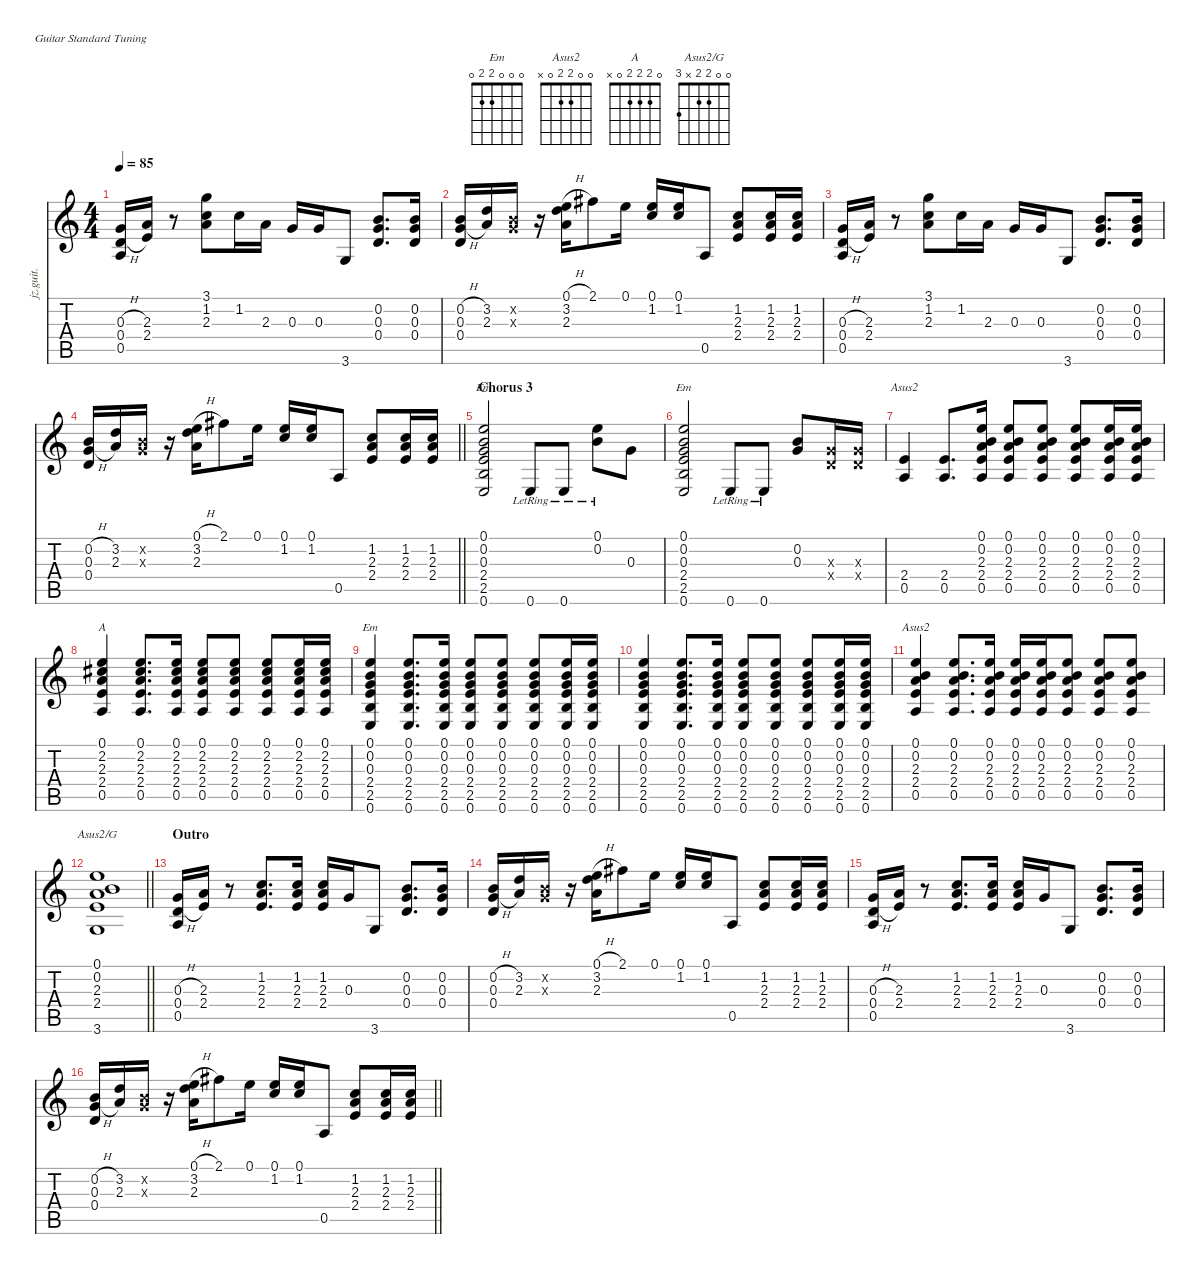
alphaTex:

\defaultSystemsLayout 4
\hideDynamics
\bracketExtendMode nobrackets
\otherSystemsTrackNameOrientation horizontal
\track ("Guitar 1" "jz.guit.") {defaultSystemsLayout 4 instrument electricguitarjazz}
\staff {score tabs}
\tuning (E4 B3 G3 D3 A2 E2)
\chord ("Em" 0 0 0 2 2 0)
\chord ("Asus2" 0 0 2 2 0 x)
\chord ("A" 0 2 2 2 0 x)
\chord ("Asus2/G" 0 0 2 2 x 3)
\ts (4 4)
\tempo 85
\clef g2
\ks c
(0.3{h} 0.4{h} 0.5).16{dy f beam Up} (2.3 2.4).16{beam Up} r.8{beam Up} (3.1 1.2 2.3).8{beam Down} 1.2.16{beam Down} 2.3.16{beam Down} 0.3.16{beam Up} 0.3.16{beam Up} 3.6.8{beam Up} (0.2 0.3 0.4).8{d beam Up} (0.2 0.3 0.4).16{beam Up} |
(0.2{h} 0.3{h} 0.4).16{beam Up} (3.2 2.3).16{beam Up} (0.2{x} 0.3{x}).16{beam Up} r.16{beam Up} (0.1{h} 3.2 2.3).16{beam Down} 2.1{acc #}.8{beam Down} 0.1.16{beam Down} (0.1 1.2).16{beam Up} (0.1 1.2).16{beam Up} 0.5.8{beam Up} (1.2 2.3 2.4).8{beam Up} (1.2 2.3 2.4).16{beam Up} (1.2 2.3 2.4).16{beam Up} |
(0.3{h} 0.4{h} 0.5).16{beam Up} (2.3 2.4).16{beam Up} r.8{beam Up} (3.1 1.2 2.3).8{beam Down} 1.2.16{beam Down} 2.3.16{beam Down} 0.3.16{beam Up} 0.3.16{beam Up} 3.6.8{beam Up} (0.2 0.3 0.4).8{d beam Up} (0.2 0.3 0.4).16{beam Up} |
\barLineRight lightlight
(0.2{h} 0.3{h} 0.4).16{beam Up} (3.2 2.3).16{beam Up} (0.2{x} 0.3{x}).16{beam Up} r.16{beam Up} (0.1{h} 3.2 2.3).16{beam Down} 2.1{acc #}.8{beam Down} 0.1.16{beam Down} (0.1 1.2).16{beam Up} (0.1 1.2).16{beam Up} 0.5.8{beam Up} (1.2 2.3 2.4).8{beam Up} (1.2 2.3 2.4).16{beam Up} (1.2 2.3 2.4).16{beam Up} |
\section ("" "Chorus 3")
(0.1 0.2 0.3 2.4 2.5 0.6).2{ch "Em" beam Up} 0.6{lr}.8{beam Up} 0.6{lr}.8{beam Up} (0.1{lr} 0.2{lr}).8{beam Down} 0.3.8{beam Down} |
(0.1 0.2 0.3 2.4 2.5 0.6).2{ch "Em" beam Up} 0.6{lr}.8{beam Up} 0.6{lr}.8{beam Up} (0.2 0.3).8{beam Up} (0.3{x} 0.4{x}).16{beam Up} (0.3{x} 0.4{x}).16{beam Up} |
(2.4 0.5).4{ch "Asus2" beam Up} (2.4 0.5).8{d beam Up} (0.1 0.2 2.3 2.4 0.5).16{beam Up} (0.1 0.2 2.3 2.4 0.5).8{beam Up} (0.1 0.2 2.3 2.4 0.5).8{beam Up} (0.1 0.2 2.3 2.4 0.5).8{beam Up} (0.1 0.2 2.3 2.4 0.5).16{beam Up} (0.1 0.2 2.3 2.4 0.5).16{beam Up} |
(0.1 2.2{acc #} 2.3 2.4 0.5).4{ch "A" beam Up} (0.1 2.2{acc #} 2.3 2.4 0.5).8{d beam Up} (0.1 2.2{acc #} 2.3 2.4 0.5).16{beam Up} (0.1 2.2{acc #} 2.3 2.4 0.5).8{beam Up} (0.1 2.2{acc #} 2.3 2.4 0.5).8{beam Up} (0.1 2.2{acc #} 2.3 2.4 0.5).8{beam Up} (0.1 2.2{acc #} 2.3 2.4 0.5).16{beam Up} (0.1 2.2{acc #} 2.3 2.4 0.5).16{beam Up} |
(0.1 0.2 0.3 2.4 2.5 0.6).4{ch "Em" beam Up} (0.1 0.2 0.3 2.4 2.5 0.6).8{d beam Up} (0.1 0.2 0.3 2.4 2.5 0.6).16{beam Up} (0.1 0.2 0.3 2.4 2.5 0.6).8{beam Up} (0.1 0.2 0.3 2.4 2.5 0.6).8{beam Up} (0.1 0.2 0.3 2.4 2.5 0.6).8{beam Up} (0.1 0.2 0.3 2.4 2.5 0.6).16{beam Up} (0.1 0.2 0.3 2.4 2.5 0.6).16{beam Up} |
(0.1 0.2 0.3 2.4 2.5 0.6).4{beam Up} (0.1 0.2 0.3 2.4 2.5 0.6).8{d beam Up} (0.1 0.2 0.3 2.4 2.5 0.6).16{beam Up} (0.1 0.2 0.3 2.4 2.5 0.6).8{beam Up} (0.1 0.2 0.3 2.4 2.5 0.6).8{beam Up} (0.1 0.2 0.3 2.4 2.5 0.6).8{beam Up} (0.1 0.2 0.3 2.4 2.5 0.6).16{beam Up} (0.1 0.2 0.3 2.4 2.5 0.6).16{beam Up} |
(0.1 0.2 2.3 2.4 0.5).4{ch "Asus2" beam Up} (0.1 0.2 2.3 2.4 0.5).8{d beam Up} (0.1 0.2 2.3 2.4 0.5).16{beam Up} (0.1 0.2 2.3 2.4 0.5).16{beam Up} (0.1 0.2 2.3 2.4 0.5).16{beam Up} (0.1 0.2 2.3 2.4 0.5).8{beam Up} (0.1 0.2 2.3 2.4 0.5).8{beam Up} (0.1 0.2 2.3 2.4 0.5).8{beam Up} |
\barLineRight lightlight
(0.1 0.2 2.3 2.4 3.6).1{ch "Asus2/G" beam Up} |
\section ("" "Outro")
(0.3{h} 0.4{h} 0.5).16{beam Up} (2.3 2.4).16{beam Up} r.8{beam Up} (1.2 2.3 2.4).8{d beam Up} (1.2 2.3 2.4).16{beam Up} (1.2 2.3 2.4).16{beam Up} 0.3.16{beam Up} 3.6.8{beam Up} (0.2 0.3 0.4).8{d beam Up} (0.2 0.3 0.4).16{beam Up} |
(0.2{h} 0.3{h} 0.4).16{beam Up} (3.2 2.3).16{beam Up} (0.2{x} 0.3{x}).16{beam Up} r.16{beam Up} (0.1{h} 3.2 2.3).16{beam Down} 2.1{acc #}.8{beam Down} 0.1.16{beam Down} (0.1 1.2).16{beam Up} (0.1 1.2).16{beam Up} 0.5.8{beam Up} (1.2 2.3 2.4).8{beam Up} (1.2 2.3 2.4).16{beam Up} (1.2 2.3 2.4).16{beam Up} |
(0.3{h} 0.4{h} 0.5).16{beam Up} (2.3 2.4).16{beam Up} r.8{beam Up} (1.2 2.3 2.4).8{d beam Up} (1.2 2.3 2.4).16{beam Up} (1.2 2.3 2.4).16{beam Up} 0.3.16{beam Up} 3.6.8{beam Up} (0.2 0.3 0.4).8{d beam Up} (0.2 0.3 0.4).16{beam Up} |
\barLineRight lightlight
(0.2{h} 0.3{h} 0.4).16{beam Up} (3.2 2.3).16{beam Up} (0.2{x} 0.3{x}).16{beam Up} r.16{beam Up} (0.1{h} 3.2 2.3).16{beam Down} 2.1{acc #}.8{beam Down} 0.1.16{beam Down} (0.1 1.2).16{beam Up} (0.1 1.2).16{beam Up} 0.5.8{beam Up} (1.2 2.3 2.4).8{beam Up} (1.2 2.3 2.4).16{beam Up} (1.2 2.3 2.4).16{beam Up}
